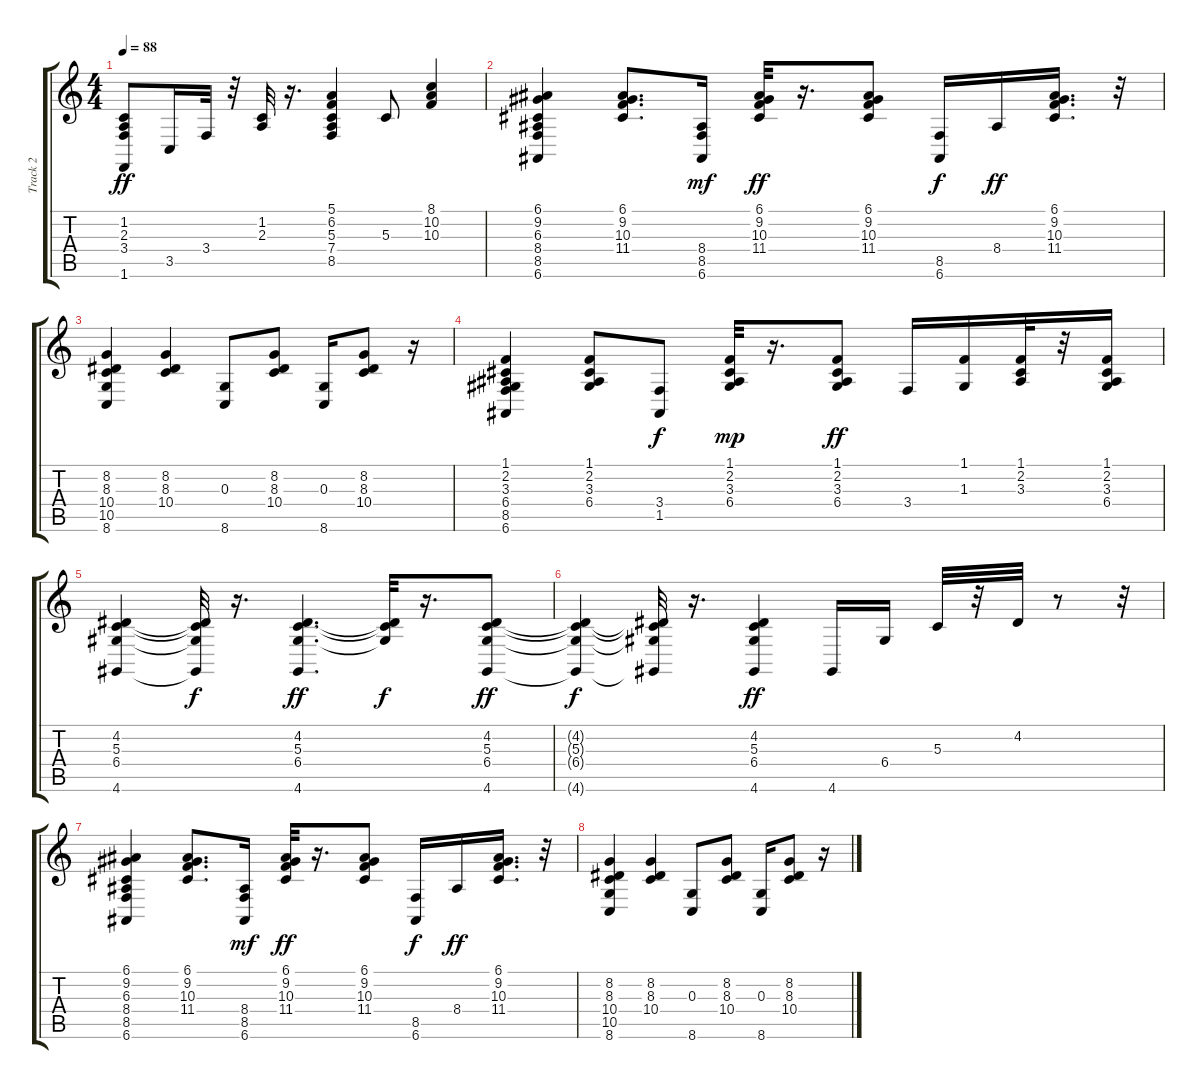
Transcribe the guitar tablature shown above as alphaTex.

\track ("Track 2" "Track 2") {instrument brightacousticpiano}
\staff {score tabs}
\tuning (E4 B3 G3 D3 A2 E2) {hide}
\ts (4 4)
\tempo 88
\clef g2
\ks c
(1.2 2.3 3.4 1.6).8{dy ff} 3.5.16 3.4.32 r.32 (1.2 2.3).32 r.16{d} (5.1 6.2 5.3 7.4 8.5).4 5.3.8 (8.1 10.2 10.3).4 |
(6.1 9.2 6.3 8.4 8.5 6.6).4 (6.1 9.2 10.3 11.4).8{d} (8.4 8.5 6.6).16{dy mf} (6.1 9.2 10.3 11.4).32{dy ff} r.16{d} (6.1 9.2 10.3 11.4).8 (8.5 6.6).16{dy f} 8.4.16{dy ff} (6.1 9.2 10.3 11.4).16{d} r.32 |
(8.2 8.3 10.4 10.5 8.6).4 (8.2 8.3 10.4).4 (0.3 8.6).8 (8.2 8.3 10.4).8 (0.3 8.6).16 (8.2 8.3 10.4).8 r.16 |
(1.1 2.2 3.3 6.4 8.5 6.6).4 (1.1 2.2 3.3 6.4).8 (3.4 1.5).8{dy f} (1.1 2.2 3.3 6.4).32{dy mp} r.16{d} (1.1 2.2 3.3 6.4).8{dy ff} 3.4.16 (1.1 1.3).16 (1.1 2.2 3.3).32 r.32 (1.1 2.2 3.3 6.4).16 |
(4.2 5.3 6.4 4.6).4 (4.2{t} 5.3{t} 6.4{t} 4.6{t}).32{dy f} r.16{d} (4.2 5.3 6.4 4.6).4{d dy ff} (4.2{t} 5.3{t} 6.4{t}).32{dy f} r.16{d} (4.2 5.3 6.4 4.6).8{dy ff} |
(4.2{t} 5.3{t} 6.4{t} 4.6{t}).4{dy f} (4.2{t} 5.3{t} 6.4{t} 4.6{t}).32 r.16{d} (4.2 5.3 6.4 4.6).4{dy ff} 4.6.16 6.4.16 5.3.32 r.32 4.2.32 r.8 r.32 |
(6.1 9.2 6.3 8.4 8.5 6.6).4 (6.1 9.2 10.3 11.4).8{d} (8.4 8.5 6.6).16{dy mf} (6.1 9.2 10.3 11.4).32{dy ff} r.16{d} (6.1 9.2 10.3 11.4).8 (8.5 6.6).16{dy f} 8.4.16{dy ff} (6.1 9.2 10.3 11.4).16{d} r.32 |
(8.2 8.3 10.4 10.5 8.6).4 (8.2 8.3 10.4).4 (0.3 8.6).8 (8.2 8.3 10.4).8 (0.3 8.6).16 (8.2 8.3 10.4).8 r.16
